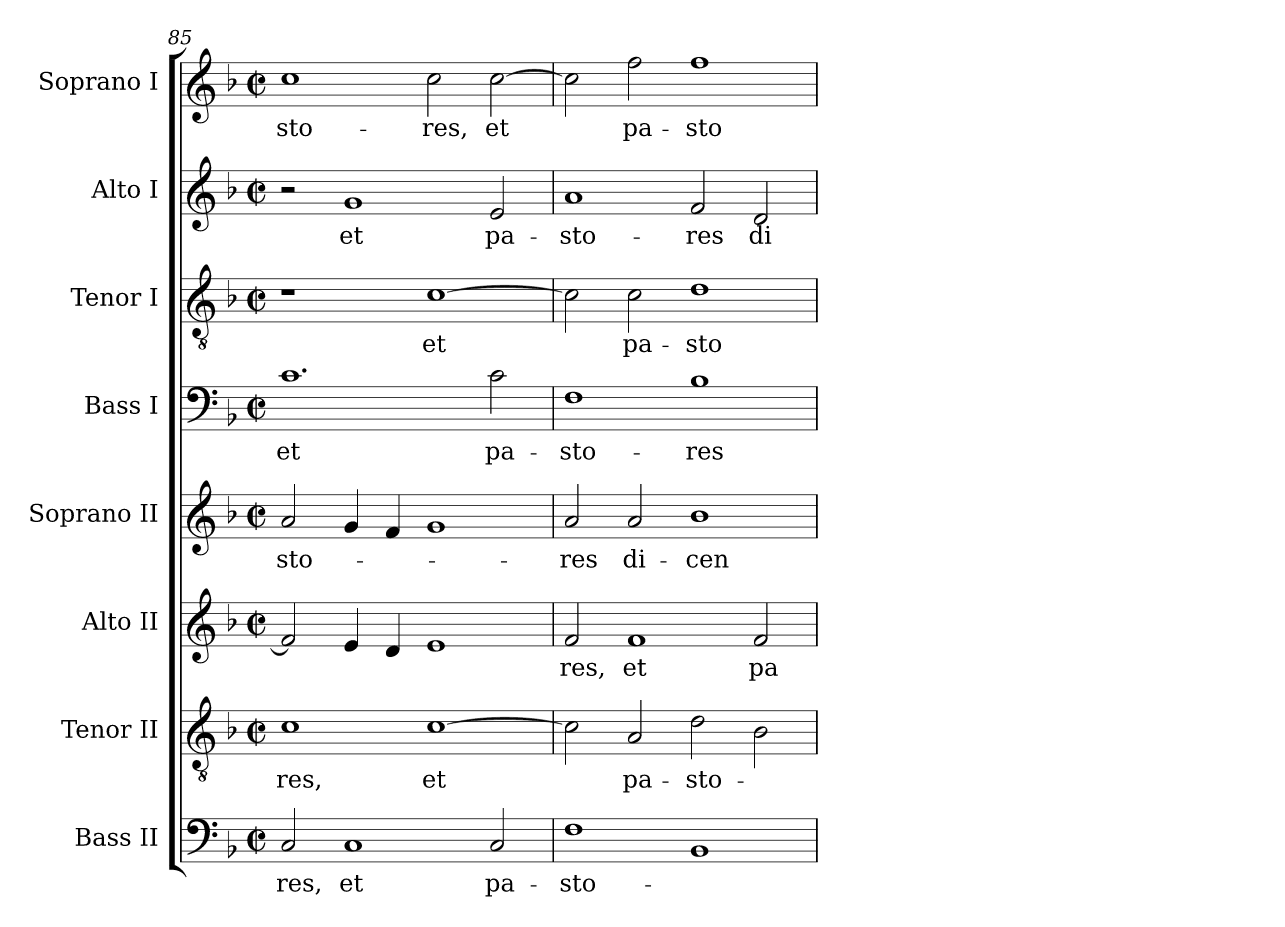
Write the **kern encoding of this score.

**kern	**text	**kern	**text	**kern	**text	**kern	**text	**kern	**text	**kern	**text	**kern	**text	**kern	**text
*part8	*part8	*part7	*part7	*part6	*part6	*part5	*part5	*part4	*part4	*part3	*part3	*part2	*part2	*part1	*part1
*staff8	*staff8	*staff7	*staff7	*staff6	*staff6	*staff5	*staff5	*staff4	*staff4	*staff3	*staff3	*staff2	*staff2	*staff1	*staff1
*I"Bass II	*	*I"Tenor II	*	*I"Alto II	*	*I"Soprano II	*	*I"Bass I	*	*I"Tenor I	*	*I"Alto I	*	*I"Soprano I	*
*I'B. II	*	*I'T. II	*	*I'A. II	*	*	*	*I'B. I	*	*I'T. I	*	*I'A. I	*	*	*
*clefF4	*	*clefGv2	*	*clefG2	*	*clefG2	*	*clefF4	*	*clefGv2	*	*clefG2	*	*clefG2	*
*	*	*ITrd7c12	*	*	*	*	*	*	*	*ITrd7c12	*	*	*	*	*
*k[b-]	*	*k[b-]	*	*k[b-]	*	*k[b-]	*	*k[b-]	*	*k[b-]	*	*k[b-]	*	*k[b-]	*
*F:	*	*F:	*	*F:	*	*F:	*	*F:	*	*F:	*	*F:	*	*F:	*
*M2/2	*	*M2/2	*	*M2/2	*	*M2/2	*	*M2/2	*	*M2/2	*	*M2/2	*	*M2/2	*
*met(c|)	*	*met(c|)	*	*met(c|)	*	*met(c|)	*	*met(c|)	*	*met(c|)	*	*met(c|)	*	*met(c|)	*
=85	=85	=85	=85	=85	=85	=85	=85	=85	=85	=85	=85	=85	=85	=85	=85
!	!LO:LY:b:color=#000000	!	!	!	!	!	!	!	!	!	!	!	!	!	!
!	!	!	!LO:LY:b:color=#000000	!	!	!	!	!	!	!	!	!	!	!	!
!	!	!	!	!	!	!	!LO:LY:b:color=#000000	!	!	!	!	!	!	!	!
!	!	!	!	!	!	!	!	!	!LO:LY:b:color=#000000	!	!	!	!	!	!
!	!	!	!	!	!	!	!	!	!	!	!	!	!	!	!LO:LY:b:color=#000000
2Ci/	-res,	1Ci	-res,	2fi/]	.	2ai/	-sto-	1.ci	et	1r	.	2r	.	1cci	-sto-
!	!LO:LY:b:color=#000000	!	!	!	!	!	!	!	!	!	!	!	!	!	!
!	!	!	!	!	!	!	!	!	!	!	!	!	!LO:LY:b:color=#000000	!	!
1Ci	et	.	.	4ei/	.	4gi/	.	.	.	.	.	1gi	et	.	.
.	.	.	.	4di/	.	4fi/	.	.	.	.	.	.	.	.	.
!	!	!	!LO:LY:b:color=#000000	!	!	!	!	!	!	!	!	!	!	!	!
!	!	!	!	!	!	!	!	!	!	!	!LO:LY:b:color=#000000	!	!	!	!
!	!	!	!	!	!	!	!	!	!	!	!	!	!	!	!LO:LY:b:color=#000000
.	.	[>1Ci	et	1ei	.	1gi	.	.	.	[>1Ci	et	.	.	2cci\	-res,
!	!LO:LY:b:color=#000000	!	!	!	!	!	!	!	!	!	!	!	!	!	!
!	!	!	!	!	!	!	!	!	!LO:LY:b:color=#000000	!	!	!	!	!	!
!	!	!	!	!	!	!	!	!	!	!	!	!	!LO:LY:b:color=#000000	!	!
!	!	!	!	!	!	!	!	!	!	!	!	!	!	!	!LO:LY:b:color=#000000
2Ci/	pa-	.	.	.	.	.	.	2ci\	pa-	.	.	2ei/	pa-	[>2cci\	et
=86	=86	=86	=86	=86	=86	=86	=86	=86	=86	=86	=86	=86	=86	=86	=86
!	!LO:LY:b:color=#000000	!	!	!	!	!	!	!	!	!	!	!	!	!	!
!	!	!	!	!	!LO:LY:b:color=#000000	!	!	!	!	!	!	!	!	!	!
!	!	!	!	!	!	!	!LO:LY:b:color=#000000	!	!	!	!	!	!	!	!
!	!	!	!	!	!	!	!	!	!LO:LY:b:color=#000000	!	!	!	!	!	!
!	!	!	!	!	!	!	!	!	!	!	!	!	!LO:LY:b:color=#000000	!	!
1Fi	-sto-	2Ci\]	.	2fi/	-res,	2ai/	-res	1Fi	-sto-	2Ci\]	.	1ai	-sto-	2cci\]	.
!	!	!	!LO:LY:b:color=#000000	!	!	!	!	!	!	!	!	!	!	!	!
!	!	!	!	!	!LO:LY:b:color=#000000	!	!	!	!	!	!	!	!	!	!
!	!	!	!	!	!	!	!LO:LY:b:color=#000000	!	!	!	!	!	!	!	!
!	!	!	!	!	!	!	!	!	!	!	!LO:LY:b:color=#000000	!	!	!	!
!	!	!	!	!	!	!	!	!	!	!	!	!	!	!	!LO:LY:b:color=#000000
.	.	2AAi/	pa-	1fi	et	2ai/	di-	.	.	2Ci\	pa-	.	.	2ffi\	pa-
!	!	!	!LO:LY:b:color=#000000	!	!	!	!	!	!	!	!	!	!	!	!
!	!	!	!	!	!	!	!LO:LY:b:color=#000000	!	!	!	!	!	!	!	!
!	!	!	!	!	!	!	!	!	!LO:LY:b:color=#000000	!	!	!	!	!	!
!	!	!	!	!	!	!	!	!	!	!	!LO:LY:b:color=#000000	!	!	!	!
!	!	!	!	!	!	!	!	!	!	!	!	!	!LO:LY:b:color=#000000	!	!
!	!	!	!	!	!	!	!	!	!	!	!	!	!	!	!LO:LY:b:color=#000000
1BB-i	.	2Di\	-sto-	.	.	1b-i	-cen-	1B-i	-res	1Di	-sto-	2fi/	-res	1ffi	-sto-
!	!	!	!	!	!LO:LY:b:color=#000000	!	!	!	!	!	!	!	!	!	!
!	!	!	!	!	!	!	!	!	!	!	!	!	!LO:LY:b:color=#000000	!	!
.	.	2BB-i\	.	2fi/	pa-	.	.	.	.	.	.	2di/	di-	.	.
=	=	=	=	=	=	=	=	=	=	=	=	=	=	=	=
*-	*-	*-	*-	*-	*-	*-	*-	*-	*-	*-	*-	*-	*-	*-	*-
